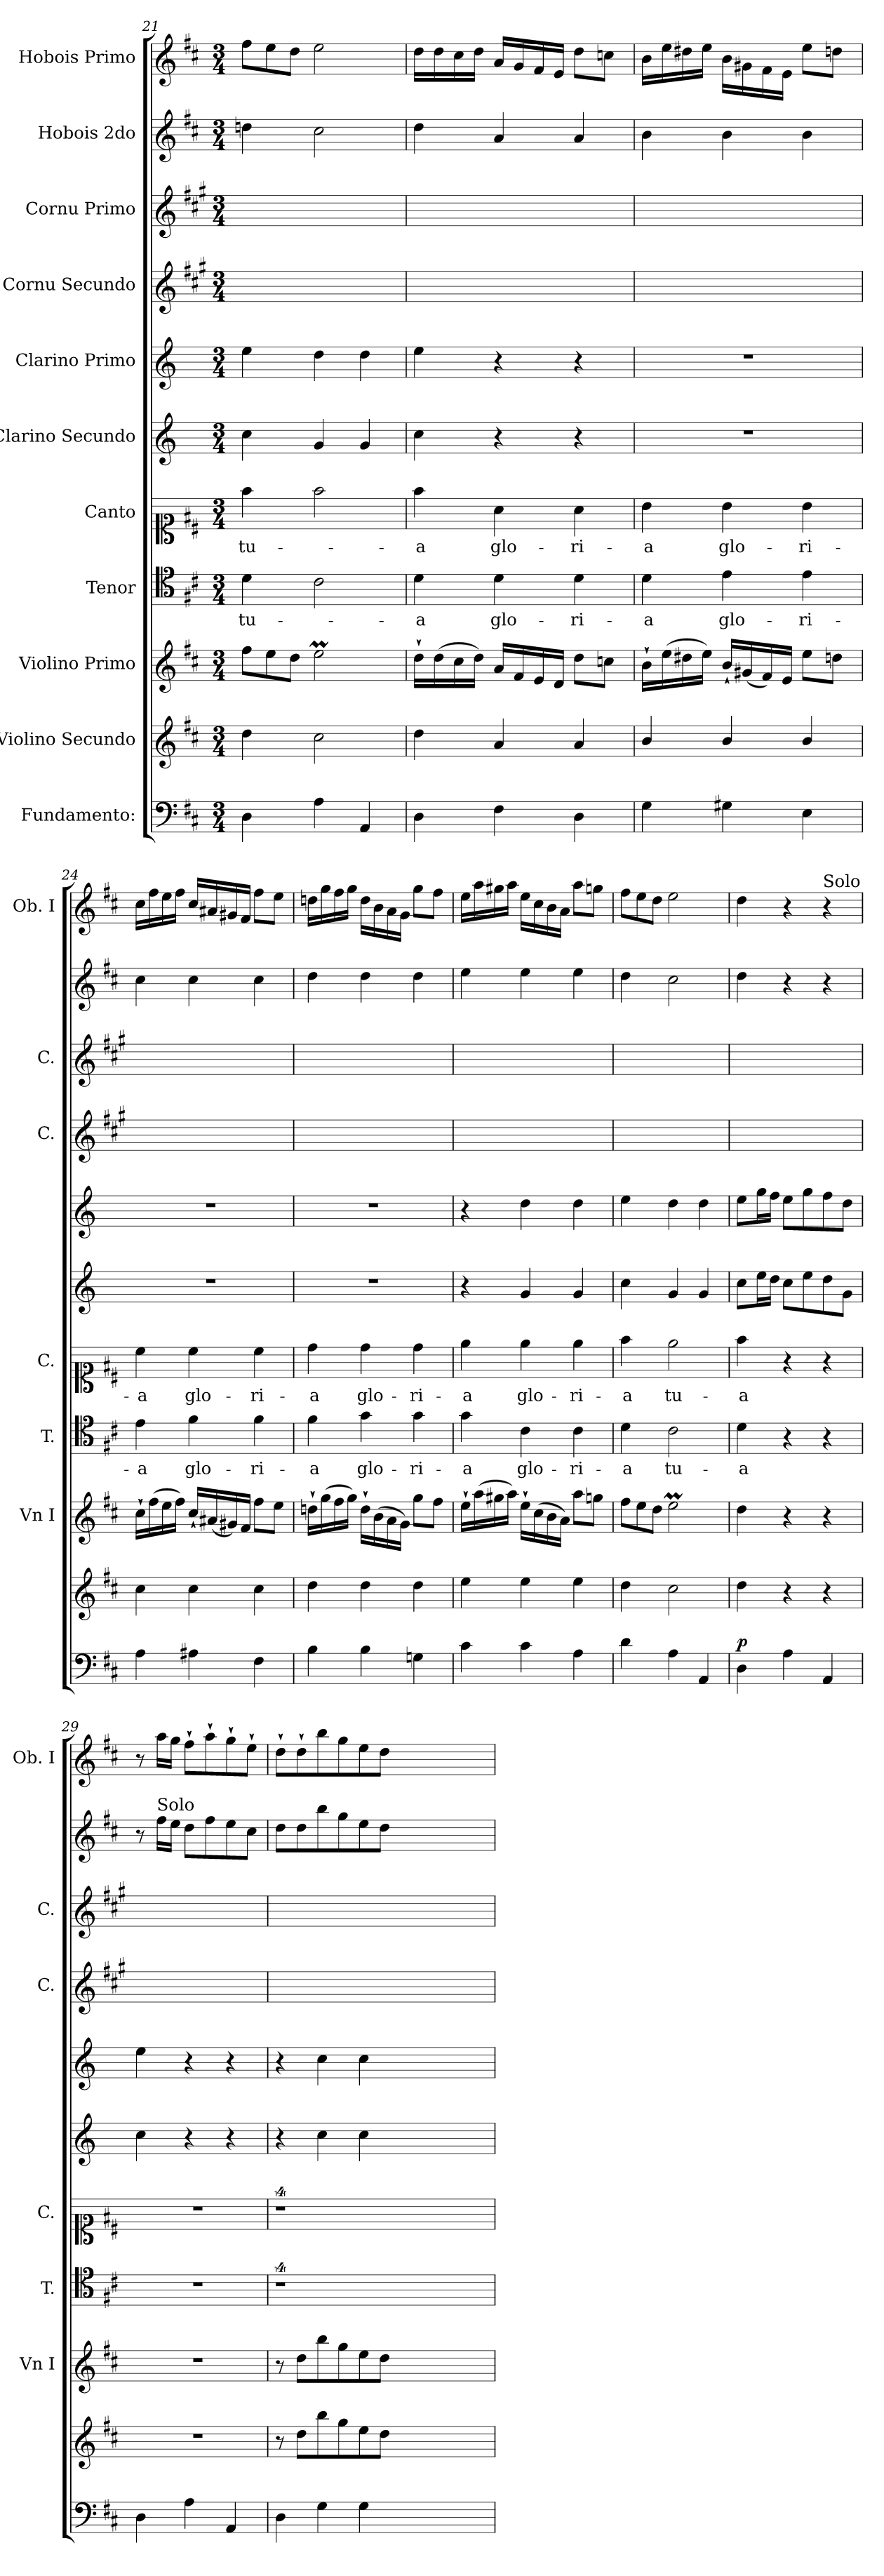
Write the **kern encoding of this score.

**kern	**dynam	**kern	**kern	**kern	**text	**kern	**text	**kern	**kern	**kern	**kern	**kern	**kern
*part11	*part11	*part10	*part9	*part8	*part8	*part7	*part7	*part6	*part5	*part4	*part3	*part2	*part1
*staff11	*staff11	*staff10	*staff9	*staff8	*staff8	*staff7	*staff7	*staff6	*staff5	*staff4	*staff3	*staff2	*staff1
*I"Fundamento:	*	*I"Violino Secundo	*I"Violino Primo	*I"Tenor	*	*I"Canto	*	*I"Clarino Secundo	*I"Clarino Primo	*I"Cornu Secundo	*I"Cornu Primo	*I"Hobois 2do	*I"Hobois Primo
*	*	*	*I'Vn I	*I'T.	*	*I'C.	*	*	*	*I'C.	*I'C.	*	*I'Ob. I
*clefF4	*	*clefG2	*clefG2	*clefC4	*	*clefC1	*	*clefG2	*clefG2	*clefG2	*clefG2	*clefG2	*clefG2
*	*	*	*	*	*	*	*	*ITrd-1c-2	*ITrd-1c-2	*ITrd4c7	*ITrd4c7	*	*
*k[f#c#]	*	*k[f#c#]	*k[f#c#]	*k[f#c#]	*	*k[f#c#]	*	*k[f#c#]	*k[f#c#]	*k[f#c#]	*k[f#c#]	*k[f#c#]	*k[f#c#]
*M3/4	*	*M3/4	*M3/4	*M3/4	*	*M3/4	*	*M3/4	*M3/4	*M3/4	*M3/4	*M3/4	*M3/4
*	*	*	*Xtuplet	*	*	*	*	*	*	*	*	*	*Xtuplet
=21	=21	=21	=21	=21	=21	=21	=21	=21	=21	=21	=21	=21	=21
4D\	.	4dd\	12ff#\L	4d\	tu-	4ff#\	tu-	4dd\	4ff#\	2.ryy	2.ryy	4ddn\	12ff#\L
.	.	.	12ee\	.	.	.	.	.	.	.	.	.	12ee\
.	.	.	12dd\J	.	.	.	.	.	.	.	.	.	12dd\J
4A\	.	2cc#\	2eeM\	2c#\	.	2ff#\	.	4a/	4ee\	.	.	2cc#\	2ee\
4AA/	.	.	.	.	.	.	.	4a/	4ee\	.	.	.	.
=22	=22	=22	=22	=22	=22	=22	=22	=22	=22	=22	=22	=22	=22
4D\	.	4dd\	16dd`\LL	4d\	-a	4ff#\	-a	4dd\	4ff#\	2.ryy	2.ryy	4dd\	16dd\LL
.	.	.	(16dd\	.	.	.	.	.	.	.	.	.	16dd\
.	.	.	16cc#\	.	.	.	.	.	.	.	.	.	16cc#\
.	.	.	16dd\JJ)	.	.	.	.	.	.	.	.	.	16dd\JJ
4F#\	.	4a/	16a/LL	4d\	glo-	4a\	glo-	4r	4r	.	.	4a/	16a/LL
.	.	.	16f#/	.	.	.	.	.	.	.	.	.	16g/
.	.	.	16e/	.	.	.	.	.	.	.	.	.	16f#/
.	.	.	16d/JJ	.	.	.	.	.	.	.	.	.	16e/JJ
4D\	.	4a/	8dd\L	4d\	-ri-	4a\	-ri-	4r	4r	.	.	4a/	8dd\L
.	.	.	8ccn\J	.	.	.	.	.	.	.	.	.	8ccn\J
=23	=23	=23	=23	=23	=23	=23	=23	=23	=23	=23	=23	=23	=23
4G\	.	4b/	16b`\LL	4d\	-a	4b\	-a	2.r	2.r	2.ryy	2.ryy	4b\	16b\LL
.	.	.	(16ee\	.	.	.	.	.	.	.	.	.	16ee\
.	.	.	16dd#X\	.	.	.	.	.	.	.	.	.	16dd#X\
.	.	.	16ee\JJ)	.	.	.	.	.	.	.	.	.	16ee\JJ
4G#X\	.	4b/	16b`/LL	4e\	glo-	4b\	glo-	.	.	.	.	4b\	16b\LL
.	.	.	(16g#X/	.	.	.	.	.	.	.	.	.	16g#X\
.	.	.	16f#/)	.	.	.	.	.	.	.	.	.	16f#\
.	.	.	16e/JJ	.	.	.	.	.	.	.	.	.	16e\JJ
4E\	.	4b/	8ee\L	4e\	-ri-	4b\	-ri-	.	.	.	.	4b\	8ee\L
.	.	.	8ddn\J	.	.	.	.	.	.	.	.	.	8ddn\J
=24	=24	=24	=24	=24	=24	=24	=24	=24	=24	=24	=24	=24	=24
4A\	.	4cc#\	16cc#`\LL	4e\	-a	4cc#\	-a	2.r	2.r	2.ryy	2.ryy	4cc#\	16cc#\LL
.	.	.	(16ff#\	.	.	.	.	.	.	.	.	.	16ff#\
.	.	.	16ee\	.	.	.	.	.	.	.	.	.	16ee\
.	.	.	16ff#\JJ)	.	.	.	.	.	.	.	.	.	16ff#\JJ
4A#X\	.	4cc#\	16cc#`/LL	4f#\	glo-	4cc#\	glo-	.	.	.	.	4cc#\	16cc#/LL
.	.	.	(16a#X/	.	.	.	.	.	.	.	.	.	16a#X/
.	.	.	16g#X/)	.	.	.	.	.	.	.	.	.	16g#X/
.	.	.	16f#/JJ	.	.	.	.	.	.	.	.	.	16f#/JJ
4F#\	.	4cc#\	8ff#\L	4f#\	-ri-	4cc#\	-ri-	.	.	.	.	4cc#\	8ff#\L
.	.	.	8ee\J	.	.	.	.	.	.	.	.	.	8ee\J
=25	=25	=25	=25	=25	=25	=25	=25	=25	=25	=25	=25	=25	=25
4B\	.	4dd\	16ddn`\LL	4f#\	-a	4dd\	-a	2.r	2.r	2.ryy	2.ryy	4dd\	16ddn\LL
.	.	.	(16gg\	.	.	.	.	.	.	.	.	.	16gg\
.	.	.	16ff#\	.	.	.	.	.	.	.	.	.	16ff#\
.	.	.	16gg\JJ)	.	.	.	.	.	.	.	.	.	16gg\JJ
4B\	.	4dd\	16dd`\LL	4g\	glo-	4dd\	glo-	.	.	.	.	4dd\	16dd\LL
.	.	.	(16b\	.	.	.	.	.	.	.	.	.	16b\
.	.	.	16a\	.	.	.	.	.	.	.	.	.	16a\
.	.	.	16g\JJ)	.	.	.	.	.	.	.	.	.	16g\JJ
4Gn\	.	4dd\	8gg\L	4g\	-ri-	4dd\	-ri-	.	.	.	.	4dd\	8gg\L
.	.	.	8ff#\J	.	.	.	.	.	.	.	.	.	8ff#\J
=26	=26	=26	=26	=26	=26	=26	=26	=26	=26	=26	=26	=26	=26
4c#\	.	4ee\	16ee`\LL	4g\	-a	4ee\	-a	4r	4r	2.ryy	2.ryy	4ee\	16ee\LL
.	.	.	(16aa\	.	.	.	.	.	.	.	.	.	16aa\
.	.	.	16gg#X\	.	.	.	.	.	.	.	.	.	16gg#X\
.	.	.	16aa\JJ)	.	.	.	.	.	.	.	.	.	16aa\JJ
4c#\	.	4ee\	16ee`\LL	4c#\	glo-	4ee\	glo-	4a/	4ee\	.	.	4ee\	16ee\LL
.	.	.	(16cc#\	.	.	.	.	.	.	.	.	.	16cc#\
.	.	.	16b\	.	.	.	.	.	.	.	.	.	16b\
.	.	.	16a\JJ)	.	.	.	.	.	.	.	.	.	16a\JJ
4A\	.	4ee\	8aa\L	4c#\	-ri-	4ee\	-ri-	4a/	4ee\	.	.	4ee\	8aa\L
.	.	.	8ggn\J	.	.	.	.	.	.	.	.	.	8ggn\J
=27	=27	=27	=27	=27	=27	=27	=27	=27	=27	=27	=27	=27	=27
4d\	.	4dd\	12ff#\L	4d\	-a	4ff#\	-a	4dd\	4ff#\	2.ryy	2.ryy	4dd\	12ff#\L
.	.	.	12ee\	.	.	.	.	.	.	.	.	.	12ee\
.	.	.	12dd\J	.	.	.	.	.	.	.	.	.	12dd\J
4A\	.	2cc#\	2eeM\	2c#\	tu-	2ee\	tu-	4a/	4ee\	.	.	2cc#\	2ee\
4AA/	.	.	.	.	.	.	.	4a/	4ee\	.	.	.	.
=28	=28	=28	=28	=28	=28	=28	=28	=28	=28	=28	=28	=28	=28
!	!LO:DY:a	!	!	!	!	!	!	!	!	!	!	!	!
4D\	p	4dd\	4dd\	4d\	-a	4ff#\	-a	8dd\L	8ff#\L	2.ryy	2.ryy	4dd\	4dd\
.	.	.	.	.	.	.	.	16ff#\L	16aa\L	.	.	.	.
.	.	.	.	.	.	.	.	16ee\JJ	16gg\JJ	.	.	.	.
4A\	.	4r	4r	4r	.	4r	.	8dd\L	8ff#\L	.	.	4r	4r
.	.	.	.	.	.	.	.	8ff#\	8aa\	.	.	.	.
!	!	!	!	!	!	!	!	!	!	!	!	!	!LO:TX:a:t=Solo
4AA/	.	4r	4r	4r	.	4r	.	8ee\	8gg\	.	.	4r	4r
.	.	.	.	.	.	.	.	8a\J	8ee\J	.	.	.	.
=29	=29	=29	=29	=29	=29	=29	=29	=29	=29	=29	=29	=29	=29
4D\	.	2.r	2.r	2.r	.	2.r	.	4dd\	4ff#\	2.ryy	2.ryy	8r	8r
!	!	!	!	!	!	!	!	!	!	!	!	!LO:TX:a:t=Solo	!
.	.	.	.	.	.	.	.	.	.	.	.	16ff#\LL	16aa\LL
.	.	.	.	.	.	.	.	.	.	.	.	16ee\JJ	16gg\JJ
4A\	.	.	.	.	.	.	.	4r	4r	.	.	8dd\L	8ff#`\L
.	.	.	.	.	.	.	.	.	.	.	.	8ff#\	8aa`\
4AA/	.	.	.	.	.	.	.	4r	4r	.	.	8ee\	8gg`\
.	.	.	.	.	.	.	.	.	.	.	.	8cc#\J	8ee`\J
=30	=30	=30	=30	=30	=30	=30	=30	=30	=30	=30	=30	=30	=30
4D\	.	8r	8r	4%9r	.	4%9r	.	4r	4r	2.ryy	2.ryy	8dd\L	8dd`\L
.	.	8dd\L	8dd\L	.	.	.	.	.	.	.	.	8dd\	8dd`\
!	!LO:DY:a	!	!	!	!	!	!	!	!	!	!	!	!
4G\	f&colon;	8bb\	8bb\	.	.	.	.	4dd\	4dd\	.	.	8bb\	8bb\
.	.	8gg\	8gg\	.	.	.	.	.	.	.	.	8gg\	8gg\
4G\	.	8ee\	8ee\	.	.	.	.	4dd\	4dd\	.	.	8ee\	8ee\
.	.	8dd\J	8dd\J	.	.	.	.	.	.	.	.	8dd\J	8dd\J
1.ryy	.	1.ryy	1.ryy	.	.	.	.	1.ryy	1.ryy	1.ryy	1.ryy	1.ryy	1.ryy
=	=	=	=	=	=	=	=	=	=	=	=	=	=
*-	*-	*-	*-	*-	*-	*-	*-	*-	*-	*-	*-	*-	*-
